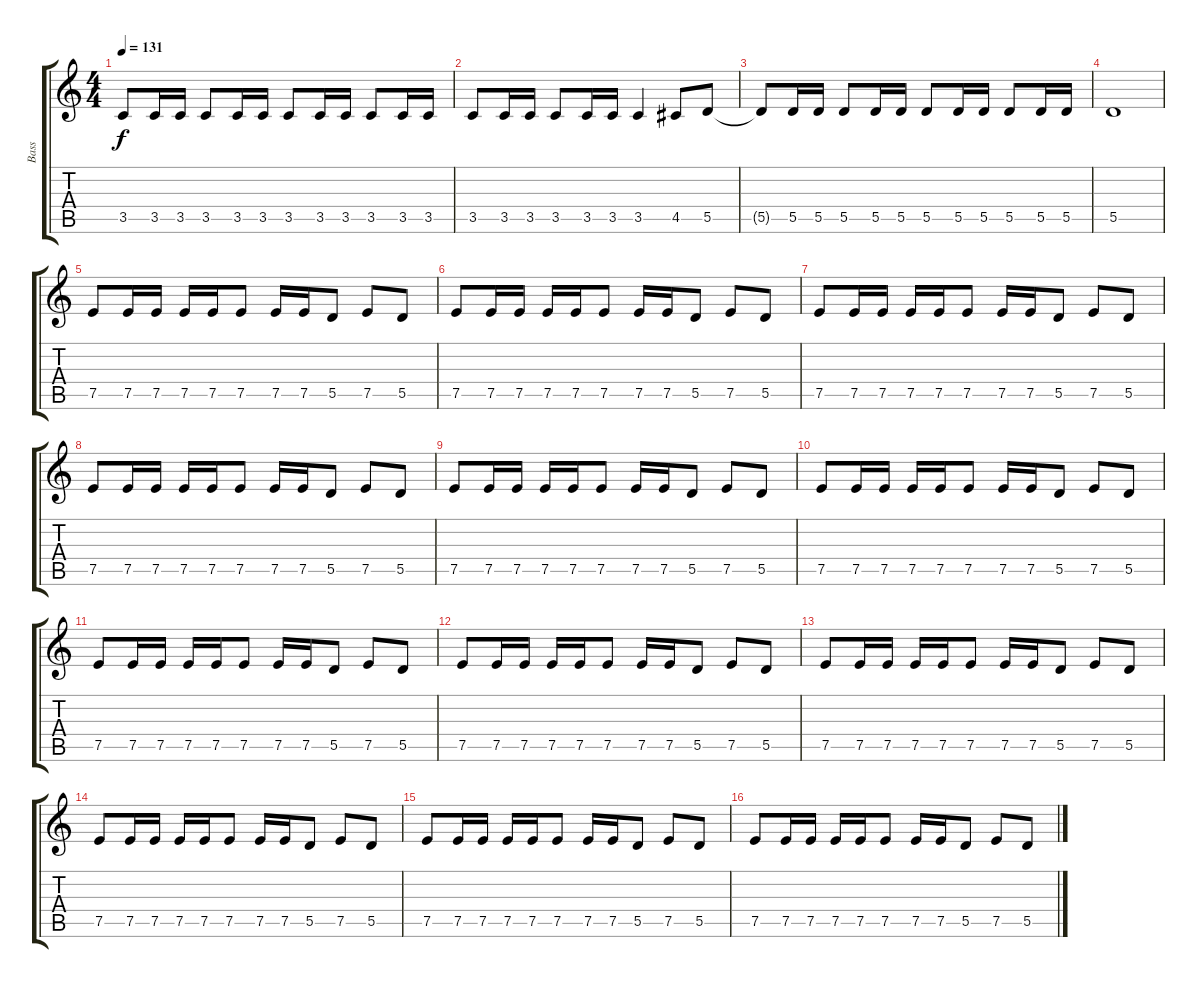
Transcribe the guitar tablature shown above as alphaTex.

\track ("Bass" "Bass") {instrument electricbasspick}
\staff {score tabs}
\tuning (E4 B3 G3 D3 A2 E2) {hide}
\ts (4 4)
\tempo 131
\clef g2
\ks c
3.5{t}.8{dy f} 3.5.16 3.5.16 3.5.8 3.5.16 3.5.16 3.5.8 3.5.16 3.5.16 3.5.8 3.5.16 3.5.16 |
3.5.8 3.5.16 3.5.16 3.5.8 3.5.16 3.5.16 3.5.4 4.5.8 5.5.8 |
5.5{t}.8 5.5.16 5.5.16 5.5.8 5.5.16 5.5.16 5.5.8 5.5.16 5.5.16 5.5.8 5.5.16 5.5.16 |
5.5.1 |
7.5.8 7.5.16 7.5.16 7.5.16 7.5.16 7.5.8 7.5.16 7.5.16 5.5.8 7.5.8 5.5.8 |
7.5.8 7.5.16 7.5.16 7.5.16 7.5.16 7.5.8 7.5.16 7.5.16 5.5.8 7.5.8 5.5.8 |
7.5.8 7.5.16 7.5.16 7.5.16 7.5.16 7.5.8 7.5.16 7.5.16 5.5.8 7.5.8 5.5.8 |
7.5.8 7.5.16 7.5.16 7.5.16 7.5.16 7.5.8 7.5.16 7.5.16 5.5.8 7.5.8 5.5.8 |
7.5.8 7.5.16 7.5.16 7.5.16 7.5.16 7.5.8 7.5.16 7.5.16 5.5.8 7.5.8 5.5.8 |
7.5.8 7.5.16 7.5.16 7.5.16 7.5.16 7.5.8 7.5.16 7.5.16 5.5.8 7.5.8 5.5.8 |
7.5.8 7.5.16 7.5.16 7.5.16 7.5.16 7.5.8 7.5.16 7.5.16 5.5.8 7.5.8 5.5.8 |
7.5.8 7.5.16 7.5.16 7.5.16 7.5.16 7.5.8 7.5.16 7.5.16 5.5.8 7.5.8 5.5.8 |
7.5.8 7.5.16 7.5.16 7.5.16 7.5.16 7.5.8 7.5.16 7.5.16 5.5.8 7.5.8 5.5.8 |
7.5.8 7.5.16 7.5.16 7.5.16 7.5.16 7.5.8 7.5.16 7.5.16 5.5.8 7.5.8 5.5.8 |
7.5.8 7.5.16 7.5.16 7.5.16 7.5.16 7.5.8 7.5.16 7.5.16 5.5.8 7.5.8 5.5.8 |
7.5.8 7.5.16 7.5.16 7.5.16 7.5.16 7.5.8 7.5.16 7.5.16 5.5.8 7.5.8 5.5.8
